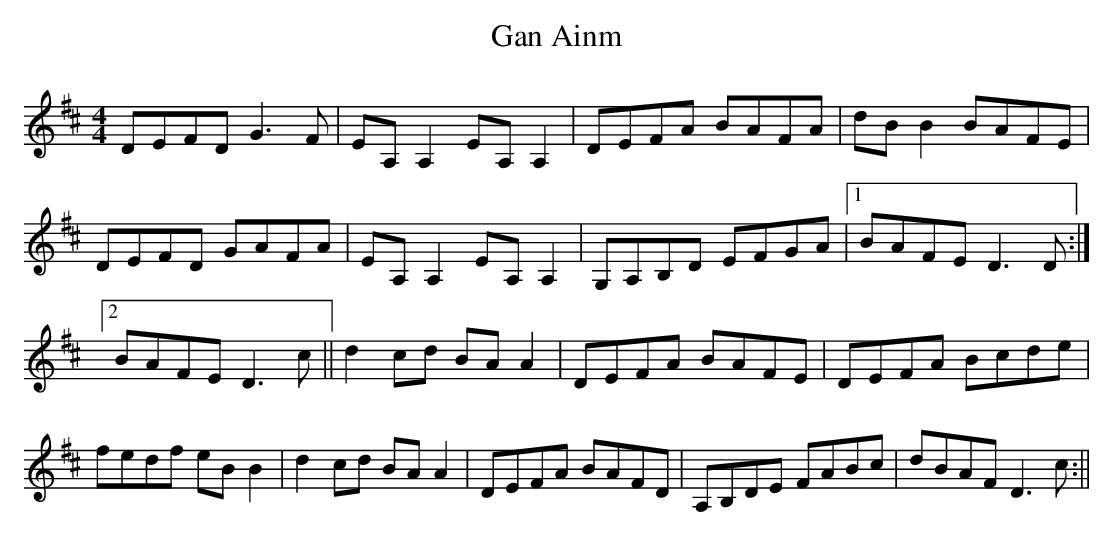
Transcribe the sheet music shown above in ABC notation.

X:1
T:Gan Ainm
M:4/4
L:1/8
K:D
DEFD G3F|EA,A,2 EA,A,2|DEFA BAFA|dBB2 BAFE|\
DEFD GAFA|EA,A,2 EA,A,2|G,A,B,D EFGA|1 BAFE D3D:|2 BAFE D3c||\
d2cd BAA2|DEFA BAFE|DEFA Bcde|fedf eBB2|\
d2cd BAA2|DEFA BAFD|A,B,DE FABc|dBAF D3c:||
